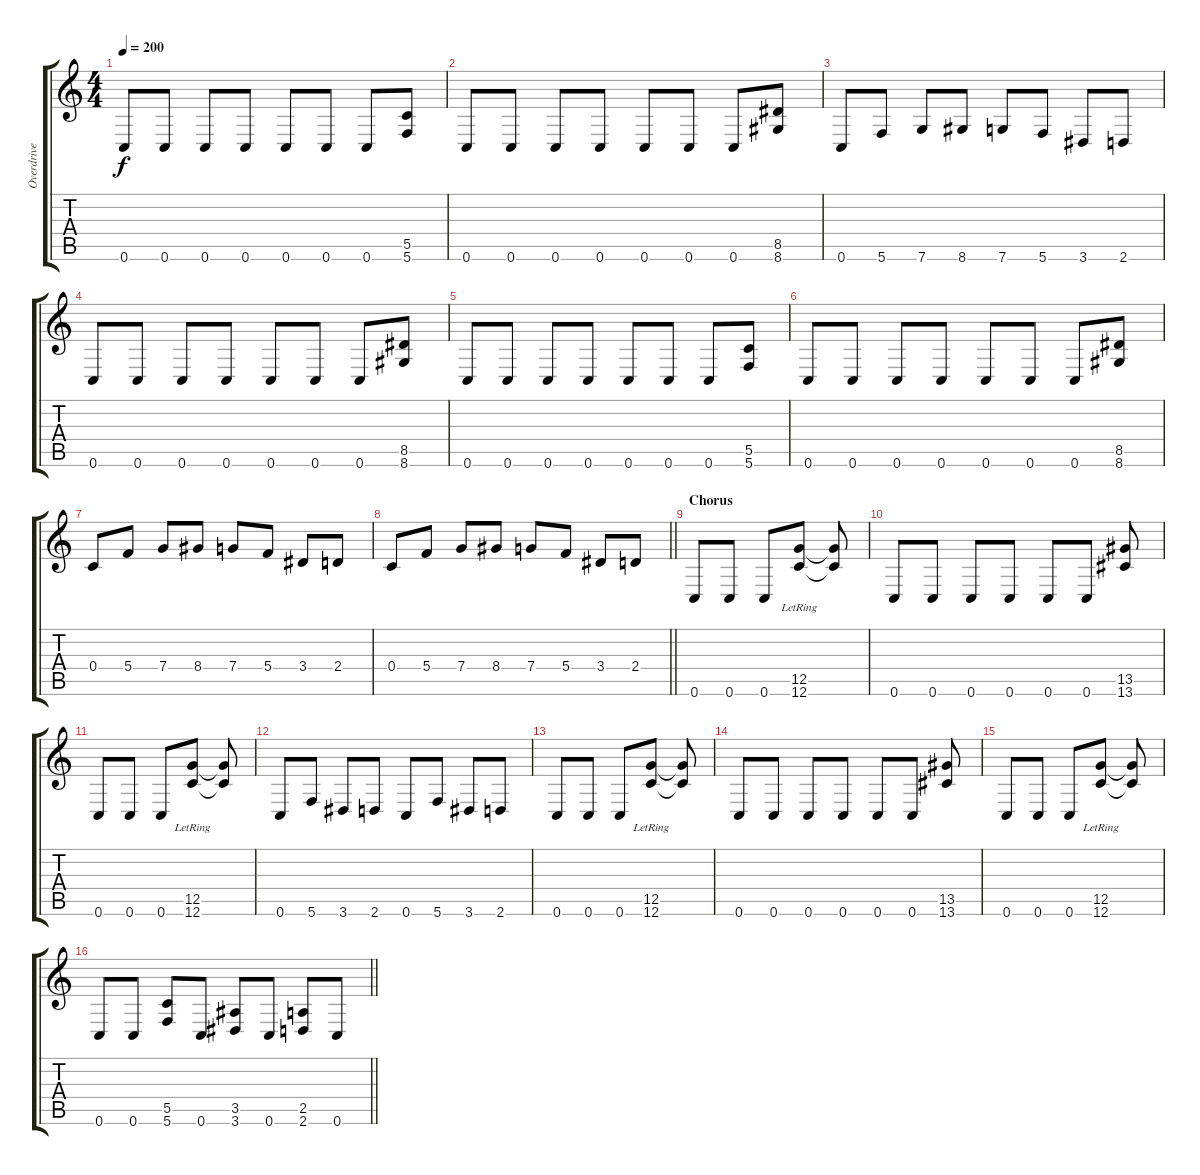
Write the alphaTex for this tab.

\track ("Overdrive Dave" "Overdrive ") {instrument overdrivenguitar}
\staff {score tabs}
\tuning (D4 A3 F3 C3 G2 C2) {hide}
\ts (4 4)
\tempo 200
\clef g2
\ks c
0.6.8{dy f} 0.6.8 0.6.8 0.6.8 0.6.8 0.6.8 0.6.8 (5.5 5.6).8 |
0.6.8 0.6.8 0.6.8 0.6.8 0.6.8 0.6.8 0.6.8 (8.5 8.6).8 |
0.6.8 5.6.8 7.6.8 8.6.8 7.6.8 5.6.8 3.6.8 2.6.8 |
0.6.8 0.6.8 0.6.8 0.6.8 0.6.8 0.6.8 0.6.8 (8.5 8.6).8 |
0.6.8 0.6.8 0.6.8 0.6.8 0.6.8 0.6.8 0.6.8 (5.5 5.6).8 |
0.6.8 0.6.8 0.6.8 0.6.8 0.6.8 0.6.8 0.6.8 (8.5 8.6).8 |
0.4.8 5.4.8 7.4.8 8.4.8 7.4.8 5.4.8 3.4.8 2.4.8 |
\barLineRight lightlight
0.4.8 5.4.8 7.4.8 8.4.8 7.4.8 5.4.8 3.4.8 2.4.8 |
\section ("" "Chorus")
0.6.8 0.6.8 0.6.8 (12.5 12.6{lr}).8 (12.5{t} 12.6{t}).8 |
0.6.8 0.6.8 0.6.8 0.6.8 0.6.8 0.6.8 (13.5 13.6).8 |
0.6.8 0.6.8 0.6.8 (12.5 12.6{lr}).8 (12.5{t} 12.6{t}).8 |
0.6.8 5.6.8 3.6.8 2.6.8 0.6.8 5.6.8 3.6.8 2.6.8 |
0.6.8 0.6.8 0.6.8 (12.5 12.6{lr}).8 (12.5{t} 12.6{t}).8 |
0.6.8 0.6.8 0.6.8 0.6.8 0.6.8 0.6.8 (13.5 13.6).8 |
0.6.8 0.6.8 0.6.8 (12.5 12.6{lr}).8 (12.5{t} 12.6{t}).8 |
\barLineRight lightlight
0.6.8 0.6.8 (5.5 5.6).8 0.6.8 (3.5 3.6).8 0.6.8 (2.5 2.6).8 0.6.8
